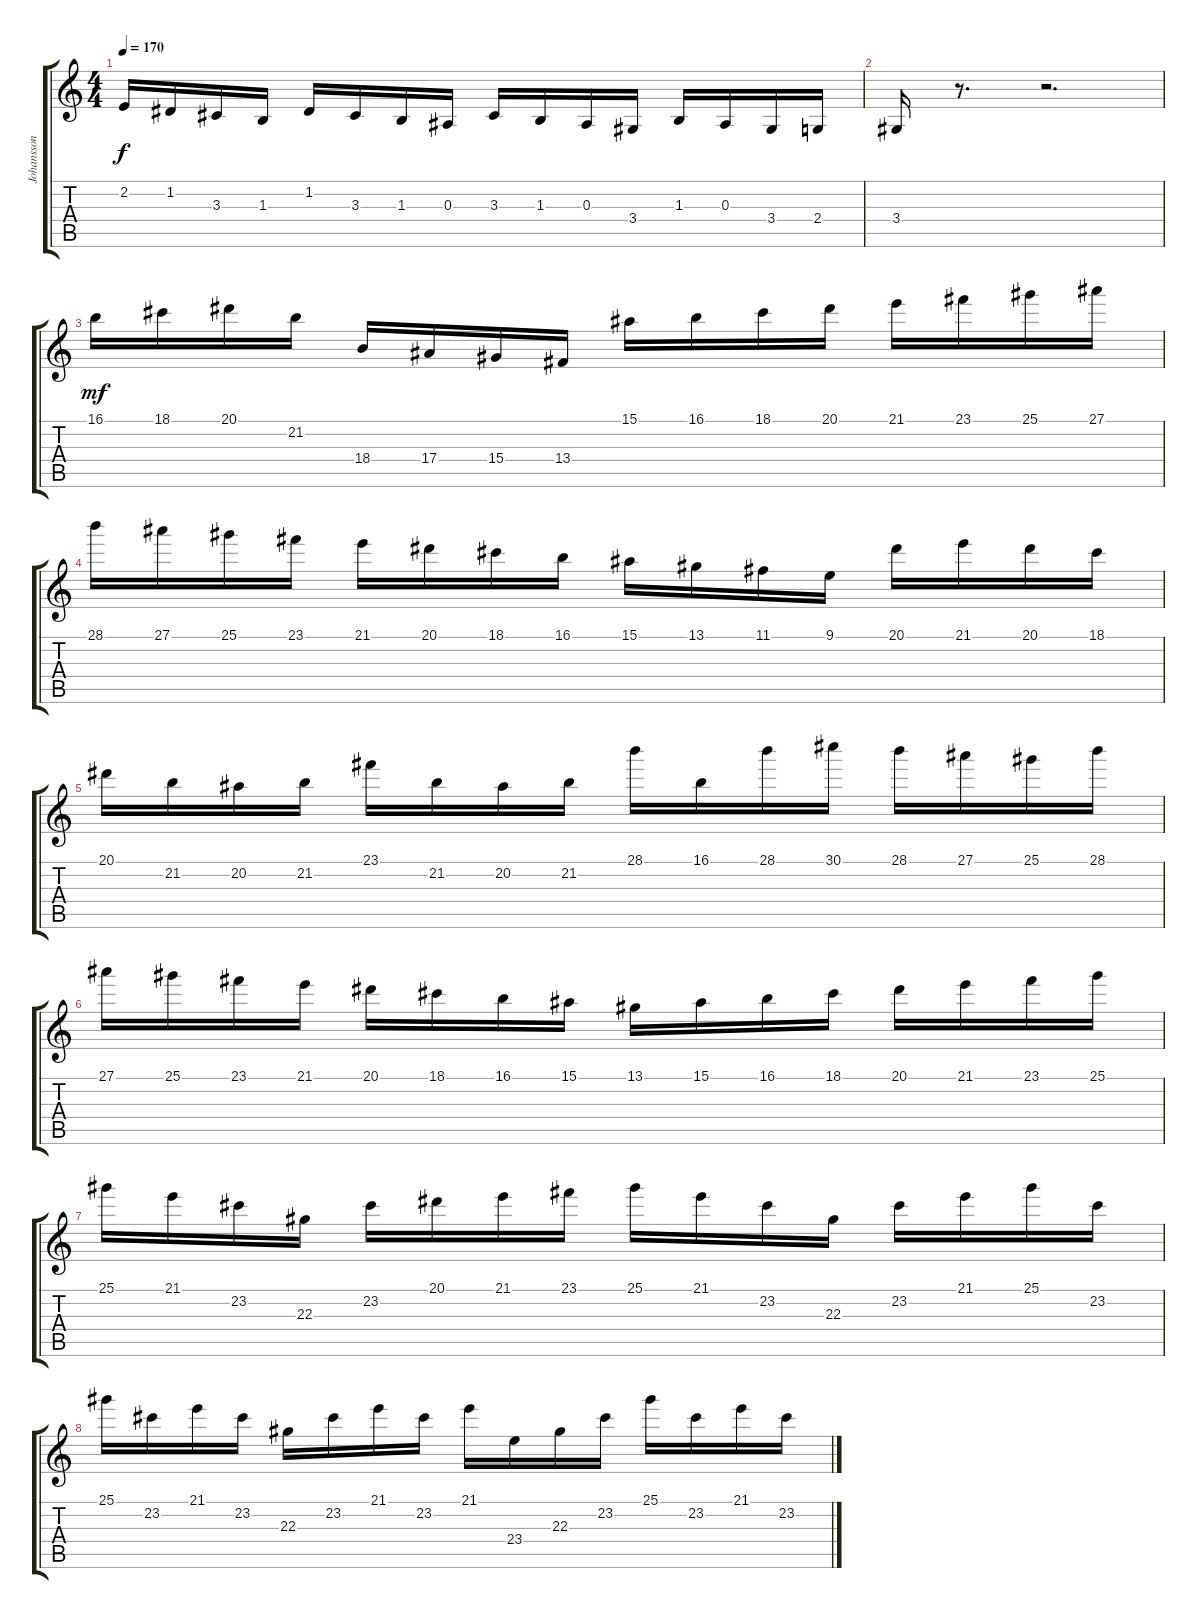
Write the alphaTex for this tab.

\track ("Johansson" "Johansson") {instrument lead1square}
\staff {score tabs}
\tuning (G4 D4 Bb3 F3 C3 G2) {hide}
\ts (4 4)
\tempo 170
\clef g2
\ks c
2.2.16{dy f} 1.2.16 3.3.16 1.3.16 1.2.16 3.3.16 1.3.16 0.3.16 3.3.16 1.3.16 0.3.16 3.4.16 1.3.16 0.3.16 3.4.16 2.4.16 |
3.4.16 r.8{d} r.2{d} |
16.1.16{dy mf volume 11 instrument lead1square} 18.1.16 20.1.16 21.2.16 18.4.16 17.4.16 15.4.16 13.4.16 15.1.16 16.1.16 18.1.16 20.1.16 21.1.16 23.1.16 25.1.16 27.1.16 |
28.1.16 27.1.16 25.1.16 23.1.16 21.1.16 20.1.16 18.1.16 16.1.16 15.1.16 13.1.16 11.1.16 9.1.16 20.1.16 21.1.16 20.1.16 18.1.16 |
20.1.16 21.2.16 20.2.16 21.2.16 23.1.16 21.2.16 20.2.16 21.2.16 28.1.16 16.1.16 28.1.16 30.1.16 28.1.16 27.1.16 25.1.16 28.1.16 |
27.1.16 25.1.16 23.1.16 21.1.16 20.1.16 18.1.16 16.1.16 15.1.16 13.1.16 15.1.16 16.1.16 18.1.16 20.1.16 21.1.16 23.1.16 25.1.16 |
25.1.16 21.1.16 23.2.16 22.3.16 23.2.16 20.1.16 21.1.16 23.1.16 25.1.16 21.1.16 23.2.16 22.3.16 23.2.16 21.1.16 25.1.16 23.2.16 |
25.1.16 23.2.16 21.1.16 23.2.16 22.3.16 23.2.16 21.1.16 23.2.16 21.1.16 23.4.16 22.3.16 23.2.16 25.1.16 23.2.16 21.1.16 23.2.16
